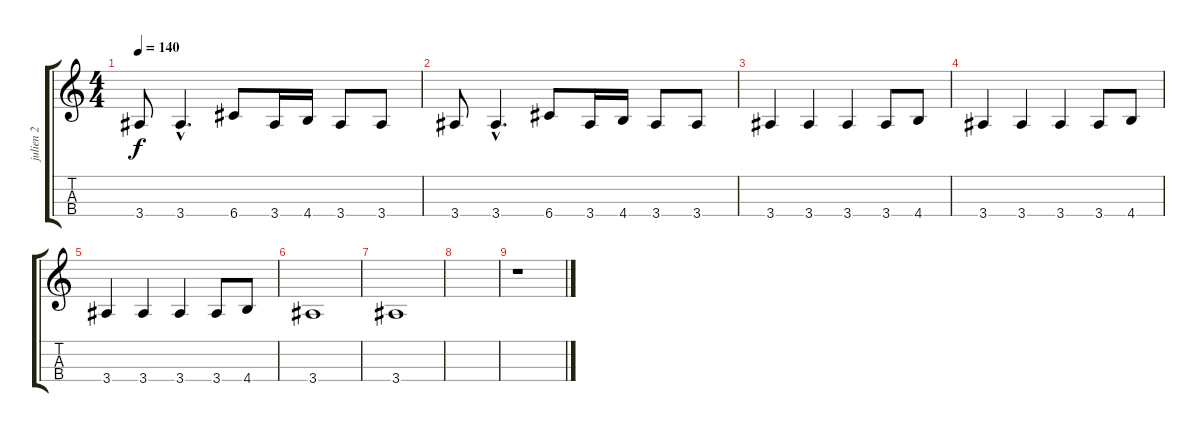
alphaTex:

\track ("julien 2" "julien 2") {instrument lead1square}
\staff {score tabs}
\tuning (E5 A4 D4 G3) {hide}
\ts (4 4)
\tempo 140
\clef g2
\ks c
3.4.8{dy f} 3.4{hac}.4{d} 6.4.8 3.4.16 4.4.16 3.4.8 3.4.8 |
3.4.8 3.4{hac}.4{d} 6.4.8 3.4.16 4.4.16 3.4.8 3.4.8 |
3.4.4 3.4.4 3.4.4 3.4.8 4.4.8 |
3.4.4 3.4.4 3.4.4 3.4.8 4.4.8 |
3.4.4 3.4.4 3.4.4 3.4.8 4.4.8 |
3.4.1 |
3.4.1 |
|
r.1
